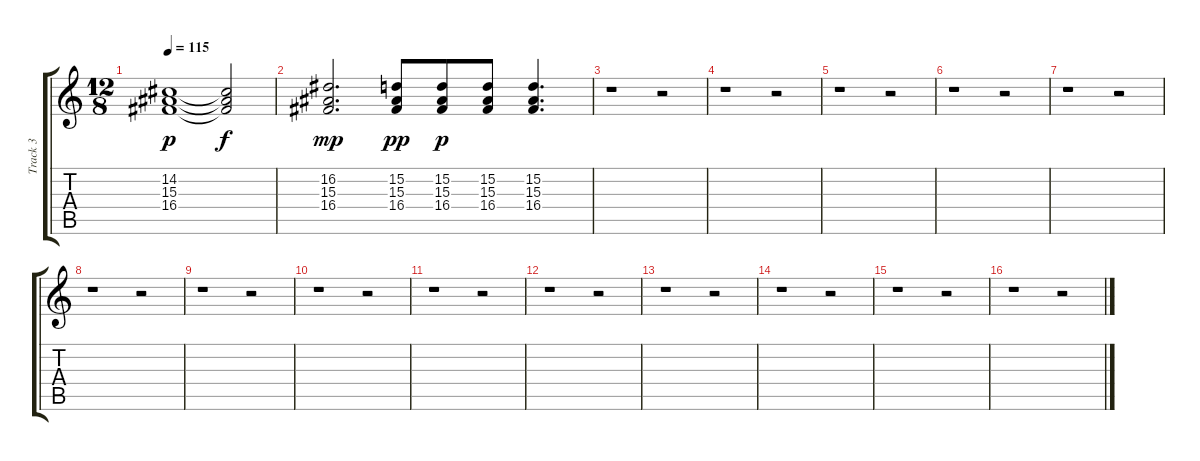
\track ("Track 3" "Track 3") {instrument electricpiano1}
\staff {score tabs}
\tuning (E4 B3 G3 D3 A2 E2) {hide}
\ts (12 8)
\tempo 115
\clef g2
\ks c
(14.2 15.3 16.4).1{dy p} (14.2{t} 15.3{t} 16.4{t}).2{dy f} |
(16.2 15.3 16.4).2{d dy mp} (15.2 15.3 16.4).8{dy pp} (15.2 15.3 16.4).8{dy p} (15.2 15.3 16.4).8 (15.2 15.3 16.4).4{d} |
r.1 r.2 |
r.1 r.2 |
r.1 r.2 |
r.1 r.2 |
r.1 r.2 |
r.1 r.2 |
r.1 r.2 |
r.1 r.2 |
r.1 r.2 |
r.1 r.2 |
r.1 r.2 |
r.1 r.2 |
r.1 r.2 |
r.1 r.2
